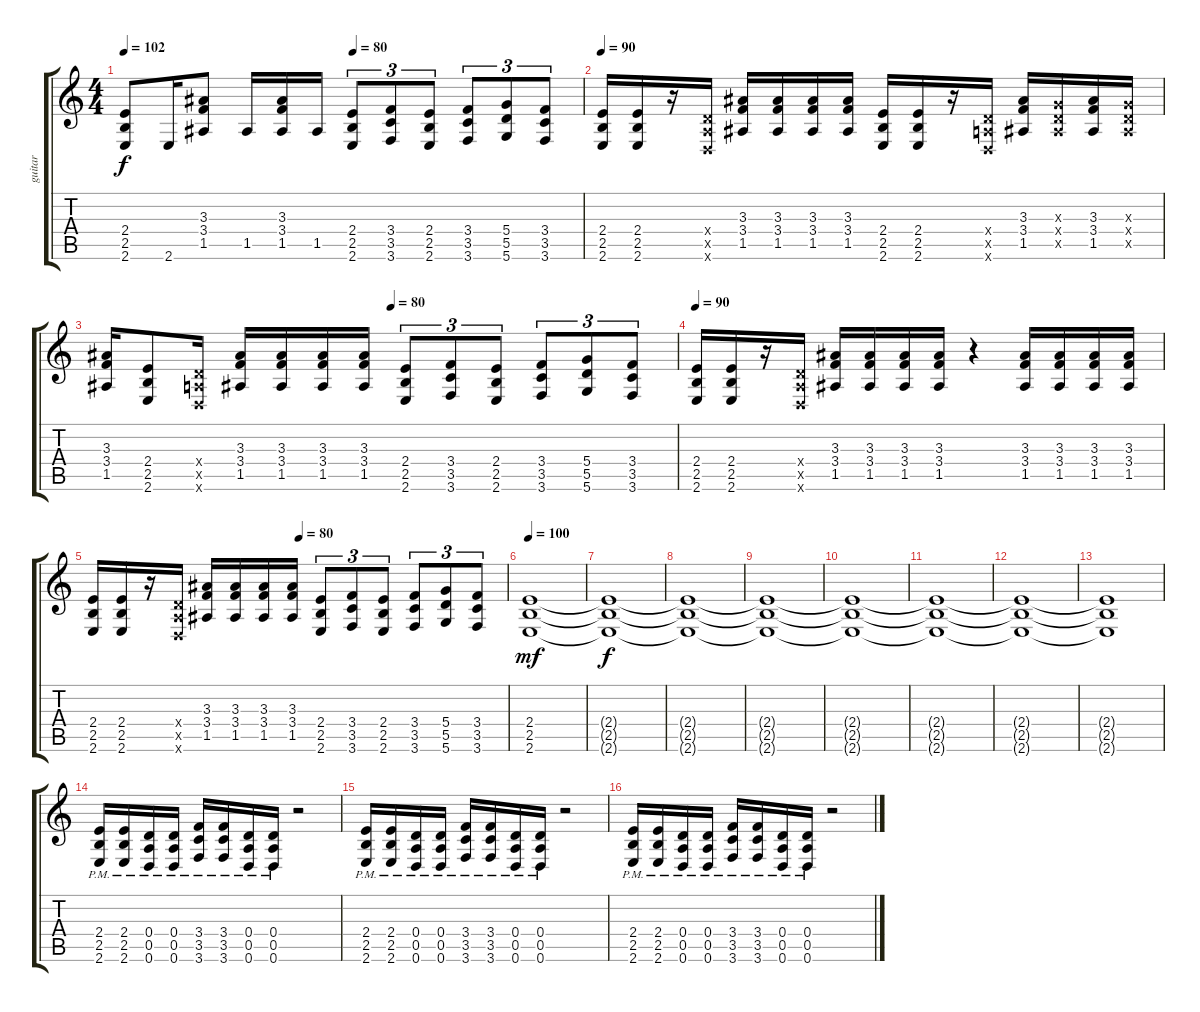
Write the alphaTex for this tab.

\track ("guitar" "guitar") {instrument distortionguitar}
\staff {score tabs}
\tuning (E4 B3 G3 D3 A2 D2) {hide}
\ts (4 4)
\tempo 102
\tempo (80 0.5)
\clef g2
\ks c
(2.4 2.5 2.6).8{dy f} 2.6.16 (3.3 3.4 1.5).8 1.5.16 (3.3 3.4 1.5).16 1.5.16 (2.4 2.5 2.6).8{tu (3 2)} (3.4 3.5 3.6).8{tu (3 2)} (2.4 2.5 2.6).8{tu (3 2)} (3.4 3.5 3.6).8{tu (3 2)} (5.4 5.5 5.6).8{tu (3 2)} (3.4 3.5 3.6).8{tu (3 2)} |
\tempo 90
(2.4 2.5 2.6).16 (2.4 2.5 2.6).16 r.16 (0.4{x} 0.5{x} 0.6{x}).16 (3.3 3.4 1.5).16 (3.3 3.4 1.5).16 (3.3 3.4 1.5).16 (3.3 3.4 1.5).16 (2.4 2.5 2.6).16 (2.4 2.5 2.6).16 r.16 (0.4{x} 0.5{x} 0.6{x}).16 (3.3 3.4 1.5).16 (0.3{x} 0.4{x} 1.5{x}).16 (3.3 3.4 1.5).16 (0.3{x} 0.4{x} 1.5{x}).16 |
\tempo (80 0.5)
(3.3 3.4 1.5).16 (2.4 2.5 2.6).8 (0.4{x} 0.5{x} 0.6{x}).16 (3.3 3.4 1.5).16 (3.3 3.4 1.5).16 (3.3 3.4 1.5).16 (3.3 3.4 1.5).16 (2.4 2.5 2.6).8{tu (3 2)} (3.4 3.5 3.6).8{tu (3 2)} (2.4 2.5 2.6).8{tu (3 2)} (3.4 3.5 3.6).8{tu (3 2)} (5.4 5.5 5.6).8{tu (3 2)} (3.4 3.5 3.6).8{tu (3 2)} |
\tempo 90
(2.4 2.5 2.6).16 (2.4 2.5 2.6).16 r.16 (0.4{x} 0.5{x} 0.6{x}).16 (3.3 3.4 1.5).16 (3.3 3.4 1.5).16 (3.3 3.4 1.5).16 (3.3 3.4 1.5).16 r.4 (3.3 3.4 1.5).16 (3.3 3.4 1.5).16 (3.3 3.4 1.5).16 (3.3 3.4 1.5).16 |
\tempo (80 0.5)
(2.4 2.5 2.6).16 (2.4 2.5 2.6).16 r.16 (0.4{x} 0.5{x} 0.6{x}).16 (3.3 3.4 1.5).16 (3.3 3.4 1.5).16 (3.3 3.4 1.5).16 (3.3 3.4 1.5).16 (2.4 2.5 2.6).8{tu (3 2)} (3.4 3.5 3.6).8{tu (3 2)} (2.4 2.5 2.6).8{tu (3 2)} (3.4 3.5 3.6).8{tu (3 2)} (5.4 5.5 5.6).8{tu (3 2)} (3.4 3.5 3.6).8{tu (3 2)} |
\tempo 100
(2.4 2.5 2.6).1{dy mf} |
(2.4{t} 2.5{t} 2.6{t}).1{dy f} |
(2.4{t} 2.5{t} 2.6{t}).1 |
(2.4{t} 2.5{t} 2.6{t}).1 |
(2.4{t} 2.5{t} 2.6{t}).1{volume 9} |
(2.4{t} 2.5{t} 2.6{t}).1 |
(2.4{t} 2.5{t} 2.6{t}).1 |
(2.4{t} 2.5{t} 2.6{t}).1 |
(2.4{pm} 2.5{pm} 2.6{pm}).16{volume 11} (2.4{pm} 2.5{pm} 2.6{pm}).16 (0.4{pm} 0.5{pm} 0.6{pm}).16 (0.4{pm} 0.5{pm} 0.6{pm}).16 (3.4{pm} 3.5{pm} 3.6{pm}).16 (3.4{pm} 3.5{pm} 3.6{pm}).16 (0.4{pm} 0.5{pm} 0.6{pm}).16 (0.4{pm} 0.5{pm} 0.6{pm}).16 r.2 |
(2.4{pm} 2.5{pm} 2.6{pm}).16 (2.4{pm} 2.5{pm} 2.6{pm}).16 (0.4{pm} 0.5{pm} 0.6{pm}).16 (0.4{pm} 0.5{pm} 0.6{pm}).16 (3.4{pm} 3.5{pm} 3.6{pm}).16 (3.4{pm} 3.5{pm} 3.6{pm}).16 (0.4{pm} 0.5{pm} 0.6{pm}).16 (0.4{pm} 0.5{pm} 0.6{pm}).16 r.2 |
(2.4{pm} 2.5{pm} 2.6{pm}).16 (2.4{pm} 2.5{pm} 2.6{pm}).16 (0.4{pm} 0.5{pm} 0.6{pm}).16 (0.4{pm} 0.5{pm} 0.6{pm}).16 (3.4{pm} 3.5{pm} 3.6{pm}).16 (3.4{pm} 3.5{pm} 3.6{pm}).16 (0.4{pm} 0.5{pm} 0.6{pm}).16 (0.4{pm} 0.5{pm} 0.6{pm}).16 r.2
